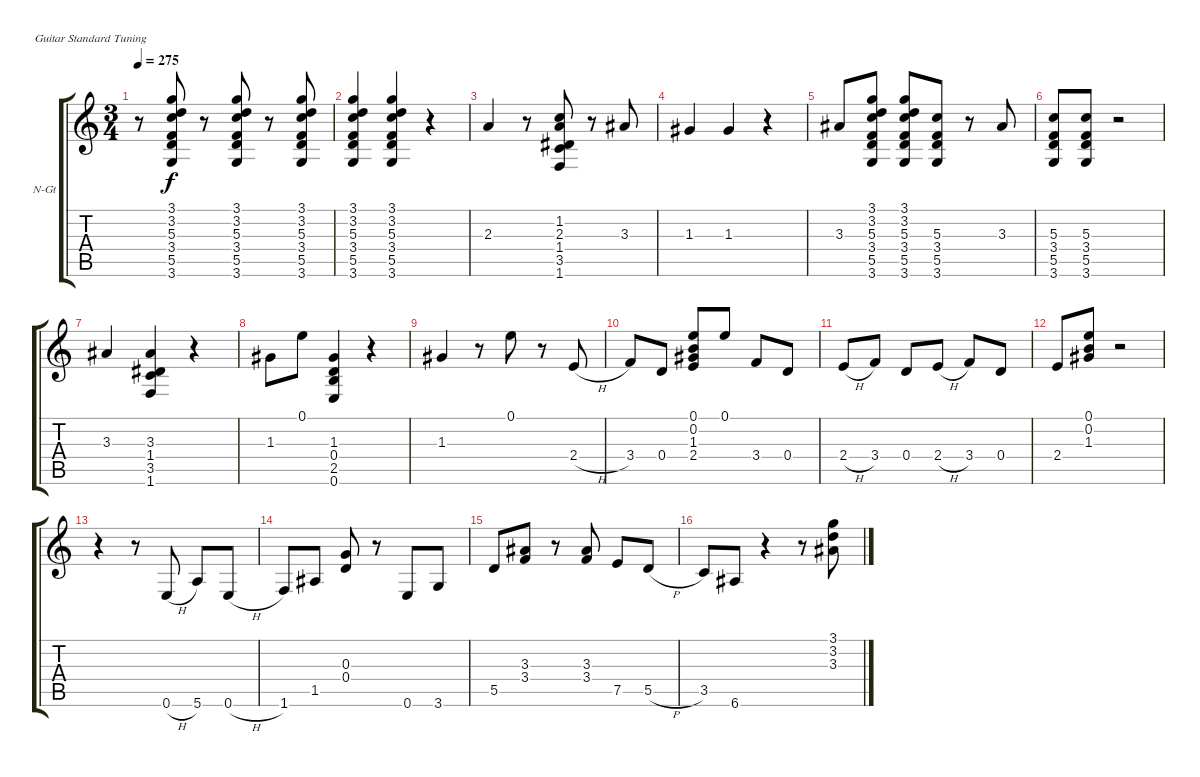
\bracketExtendMode groupsimilarinstruments
\firstSystemTrackNameOrientation horizontal
\otherSystemsTrackNameOrientation horizontal
\track ("" "N-Gt") {instrument acousticguitarnylon}
\staff {score tabs}
\tuning (E4 B3 G3 D3 A2 E2)
\ts (3 4)
\tempo 275
\clef g2
\ks c
r.8{dy f} (3.1 3.2 5.3 3.4 5.5 3.6).8 r.8 (3.1 3.2 5.3 3.4 5.5 3.6).8 r.8 (3.1 3.2 5.3 3.4 5.5 3.6).8 |
(3.1 3.2 5.3 3.4 5.5 3.6).4 (3.1 3.2 5.3 3.4 5.5 3.6).4 r.4 |
2.3.4 r.8 (1.2 2.3 1.4 3.5 1.6).8 r.8 3.3.8 |
1.3.4 1.3.4 r.4 |
3.3.8 (3.1 3.2 5.3 3.4 5.5 3.6).8 (3.1 3.2 5.3 3.4 5.5 3.6).8 (5.3 3.4 5.5 3.6).8 r.8 3.3.8 |
(5.3 3.4 5.5 3.6).8 (5.3 3.4 5.5 3.6).8 r.2 |
3.3.4 (3.3 1.4 3.5 1.6).4 r.4 |
1.3.8 0.1.8 (1.3 0.4 2.5 0.6).4 r.4 |
1.3.4 r.8 0.1.8 r.8 2.4{h}.8 |
3.4.8 0.4.8 (0.1 0.2 1.3 2.4).8 0.1.8 3.4.8 0.4.8 |
2.4{h}.8 3.4.8 0.4.8 2.4{h}.8 3.4.8 0.4.8 |
2.4.8 (0.1 0.2 1.3).8 r.2 |
r.4 r.8 0.6{h}.8 5.6.8 0.6{h}.8 |
1.6.8 1.5.8 (0.3 0.4).8 r.8 0.6.8 3.6.8 |
5.5.8 (3.3 3.4).8 r.8 (3.3 3.4).8 7.5.8 5.5{h}.8 |
3.5.8 6.6.8 r.4 r.8 (3.1 3.2 3.3).8
